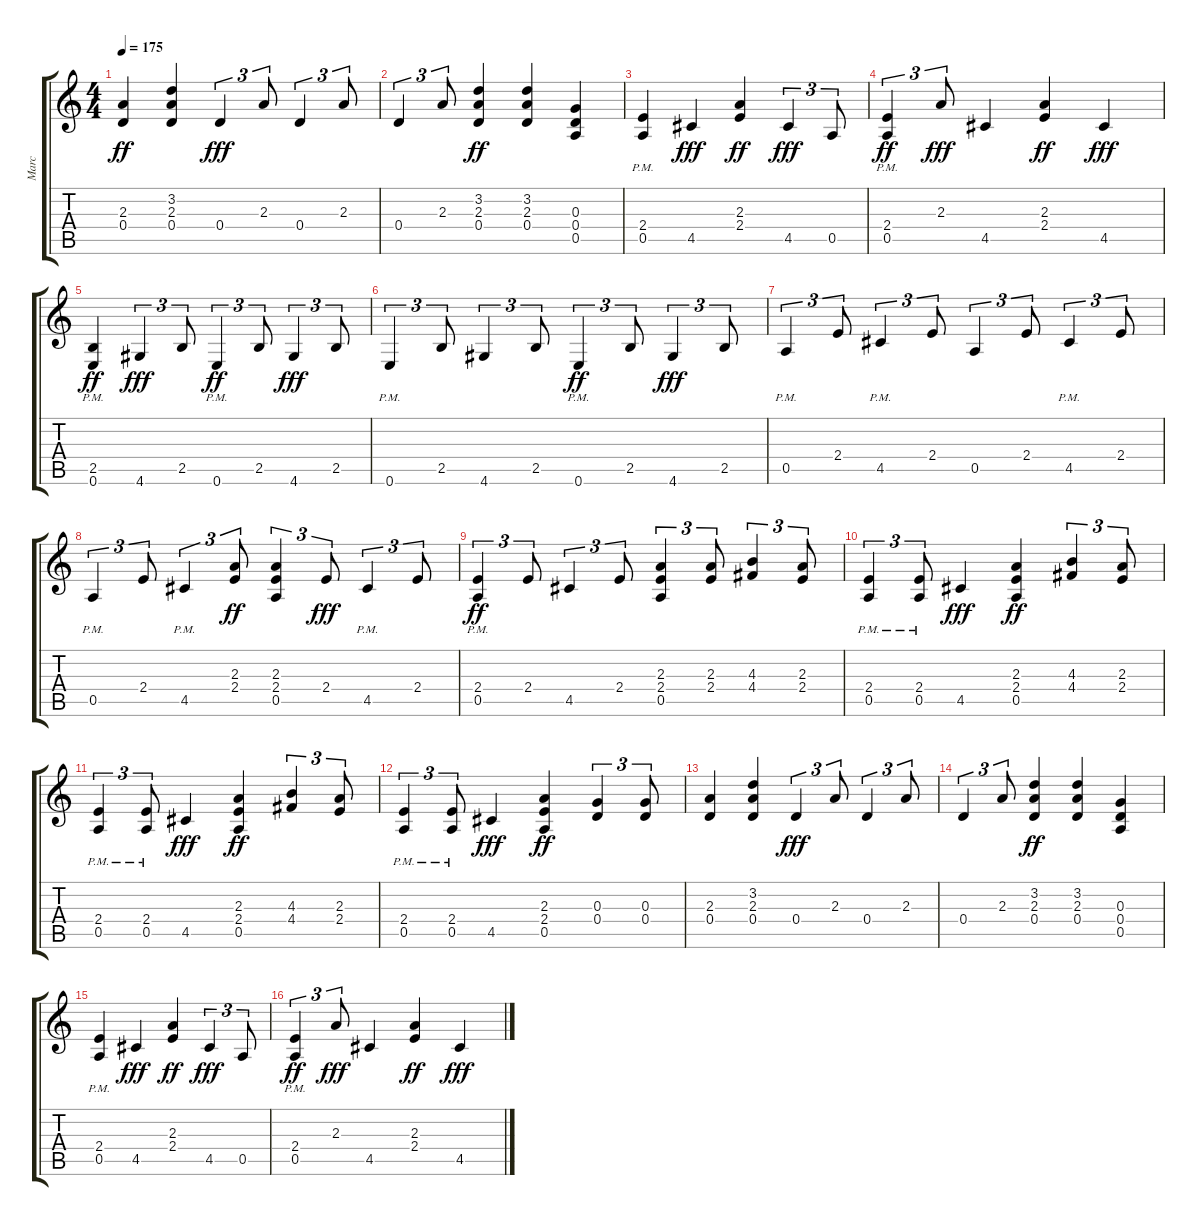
\track ("Marc" "Marc") {instrument overdrivenguitar}
\staff {score tabs}
\tuning (E4 B3 G3 D3 A2 E2) {hide}
\ts (4 4)
\tempo 175
\clef g2
\ks c
(2.3 0.4).4{dy ff} (3.2 2.3 0.4).4 0.4.4{tu (3 2) dy fff} 2.3.8{tu (3 2)} 0.4.4{tu (3 2)} 2.3.8{tu (3 2)} |
0.4.4{tu (3 2)} 2.3.8{tu (3 2)} (3.2 2.3 0.4).4{dy ff} (3.2 2.3 0.4).4 (0.3 0.4 0.5).4 |
(2.4 0.5{pm}).4 4.5.4{dy fff} (2.3 2.4).4{dy ff} 4.5.4{tu (3 2) dy fff} 0.5.8{tu (3 2)} |
(2.4 0.5{pm}).4{tu (3 2) dy ff} 2.3.8{tu (3 2) dy fff} 4.5.4 (2.3 2.4).4{dy ff} 4.5.4{dy fff} |
(2.5 0.6{pm}).4{dy ff} 4.6.4{tu (3 2) dy fff} 2.5.8{tu (3 2)} 0.6{pm}.4{tu (3 2) dy ff} 2.5.8{tu (3 2)} 4.6.4{tu (3 2) dy fff} 2.5.8{tu (3 2)} |
0.6{pm}.4{tu (3 2)} 2.5.8{tu (3 2)} 4.6.4{tu (3 2)} 2.5.8{tu (3 2)} 0.6{pm}.4{tu (3 2) dy ff} 2.5.8{tu (3 2)} 4.6.4{tu (3 2) dy fff} 2.5.8{tu (3 2)} |
0.5{pm}.4{tu (3 2)} 2.4.8{tu (3 2)} 4.5{pm}.4{tu (3 2)} 2.4.8{tu (3 2)} 0.5.4{tu (3 2)} 2.4.8{tu (3 2)} 4.5{pm}.4{tu (3 2)} 2.4.8{tu (3 2)} |
0.5{pm}.4{tu (3 2)} 2.4.8{tu (3 2)} 4.5{pm}.4{tu (3 2)} (2.3 2.4).8{tu (3 2) dy ff} (2.3 2.4 0.5).4{tu (3 2)} 2.4.8{tu (3 2) dy fff} 4.5{pm}.4{tu (3 2)} 2.4.8{tu (3 2)} |
(2.4 0.5{pm}).4{tu (3 2) dy ff} 2.4.8{tu (3 2)} 4.5.4{tu (3 2)} 2.4.8{tu (3 2)} (2.3 2.4 0.5).4{tu (3 2)} (2.3 2.4).8{tu (3 2)} (4.3 4.4).4{tu (3 2)} (2.3 2.4).8{tu (3 2)} |
(2.4 0.5{pm}).4{tu (3 2)} (2.4 0.5{pm}).8{tu (3 2)} 4.5.4{dy fff} (2.3 2.4 0.5).4{dy ff} (4.3 4.4).4{tu (3 2)} (2.3 2.4).8{tu (3 2)} |
(2.4 0.5{pm}).4{tu (3 2)} (2.4 0.5{pm}).8{tu (3 2)} 4.5.4{dy fff} (2.3 2.4 0.5).4{dy ff} (4.3 4.4).4{tu (3 2)} (2.3 2.4).8{tu (3 2)} |
(2.4 0.5{pm}).4{tu (3 2)} (2.4 0.5{pm}).8{tu (3 2)} 4.5.4{dy fff} (2.3 2.4 0.5).4{dy ff} (0.3 0.4).4{tu (3 2)} (0.3 0.4).8{tu (3 2)} |
(2.3 0.4).4 (3.2 2.3 0.4).4 0.4.4{tu (3 2) dy fff} 2.3.8{tu (3 2)} 0.4.4{tu (3 2)} 2.3.8{tu (3 2)} |
0.4.4{tu (3 2)} 2.3.8{tu (3 2)} (3.2 2.3 0.4).4{dy ff} (3.2 2.3 0.4).4 (0.3 0.4 0.5).4 |
(2.4 0.5{pm}).4 4.5.4{dy fff} (2.3 2.4).4{dy ff} 4.5.4{tu (3 2) dy fff} 0.5.8{tu (3 2)} |
(2.4 0.5{pm}).4{tu (3 2) dy ff} 2.3.8{tu (3 2) dy fff} 4.5.4 (2.3 2.4).4{dy ff} 4.5.4{dy fff}
